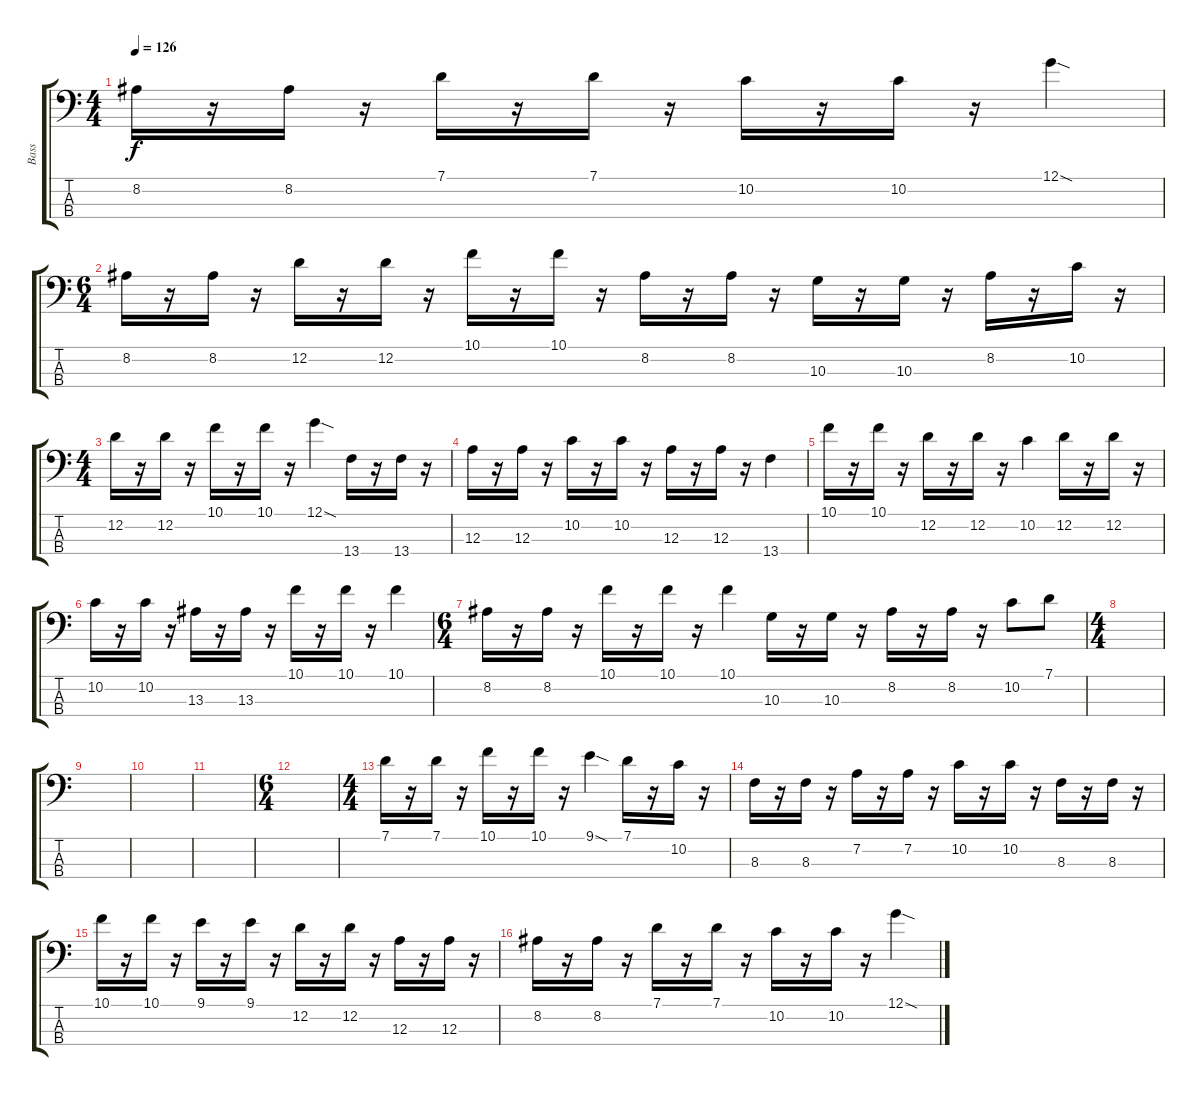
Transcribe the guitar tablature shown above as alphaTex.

\track ("Bass" "Bass") {instrument electricbasspick}
\staff {score tabs}
\tuning (G2 D2 A1 E1) {hide}
\ts (4 4)
\tempo 126
\clef f4
\ks c
8.2.16{dy f} r.16 8.2.16 r.16 7.1.16 r.16 7.1.16 r.16 10.2.16 r.16 10.2.16 r.16 12.1{sod}.4 |
\ts (6 4)
8.2.16 r.16 8.2.16 r.16 12.2.16 r.16 12.2.16 r.16 10.1.16 r.16 10.1.16 r.16 8.2.16 r.16 8.2.16 r.16 10.3.16 r.16 10.3.16 r.16 8.2.16 r.16 10.2.16 r.16 |
\ts (4 4)
12.2.16 r.16 12.2.16 r.16 10.1.16 r.16 10.1.16 r.16 12.1{sod}.4 13.4.16 r.16 13.4.16 r.16 |
12.3.16 r.16 12.3.16 r.16 10.2.16 r.16 10.2.16 r.16 12.3.16 r.16 12.3.16 r.16 13.4.4 |
10.1.16 r.16 10.1.16 r.16 12.2.16 r.16 12.2.16 r.16 10.2.4 12.2.16 r.16 12.2.16 r.16 |
10.2.16 r.16 10.2.16 r.16 13.3.16 r.16 13.3.16 r.16 10.1.16 r.16 10.1.16 r.16 10.1.4 |
\ts (6 4)
8.2.16 r.16 8.2.16 r.16 10.1.16 r.16 10.1.16 r.16 10.1.4 10.3.16 r.16 10.3.16 r.16 8.2.16 r.16 8.2.16 r.16 10.2.8 7.1.8 |
\ts (4 4)
|
|
|
|
\ts (6 4)
|
\ts (4 4)
7.1.16 r.16 7.1.16 r.16 10.1.16 r.16 10.1.16 r.16 9.1{sod}.4 7.1.16 r.16 10.2.16 r.16 |
8.3.16 r.16 8.3.16 r.16 7.2.16 r.16 7.2.16 r.16 10.2.16 r.16 10.2.16 r.16 8.3.16 r.16 8.3.16 r.16 |
10.1.16 r.16 10.1.16 r.16 9.1.16 r.16 9.1.16 r.16 12.2.16 r.16 12.2.16 r.16 12.3.16 r.16 12.3.16 r.16 |
8.2.16 r.16 8.2.16 r.16 7.1.16 r.16 7.1.16 r.16 10.2.16 r.16 10.2.16 r.16 12.1{sod}.4
